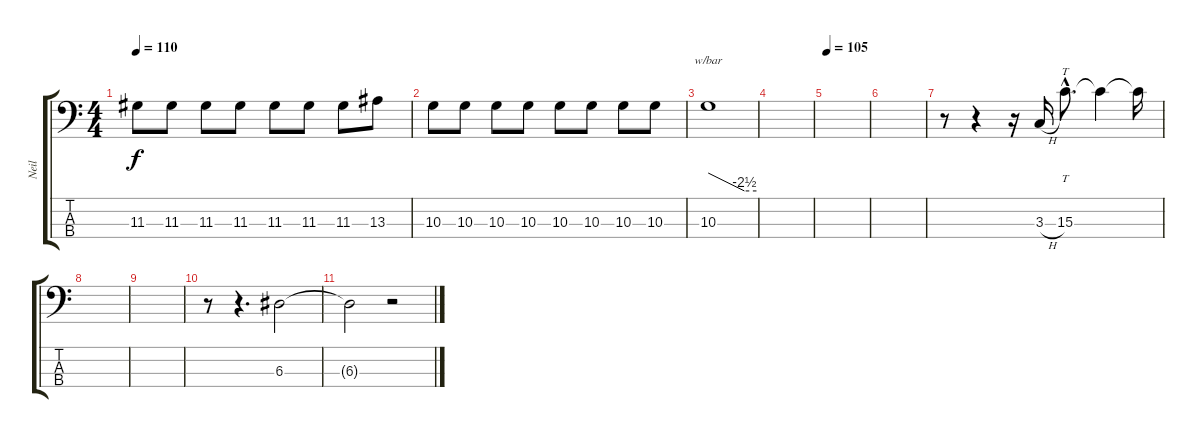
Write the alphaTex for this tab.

\track ("Neil" "Neil") {instrument electricbassfinger}
\staff {score tabs}
\tuning (G2 D2 A1 E1) {hide}
\ts (4 4)
\tempo 110
\clef f4
\ks c
11.3.8{dy f} 11.3.8 11.3.8 11.3.8 11.3.8 11.3.8 11.3.8 13.3.8 |
10.3.8 10.3.8 10.3.8 10.3.8 10.3.8 10.3.8 10.3.8 10.3.8 |
10.3.1{tbe (custom default 0 0 45 -10 60 -10)} |
|
\tempo 105
|
|
r.8 r.4 r.16 3.3{h}.16 15.3{hac}.8{tt d} 15.3{t}.4 15.3{t}.16 |
|
|
r.8 r.4{d} 6.3.2 |
6.3{t}.2 r.2
